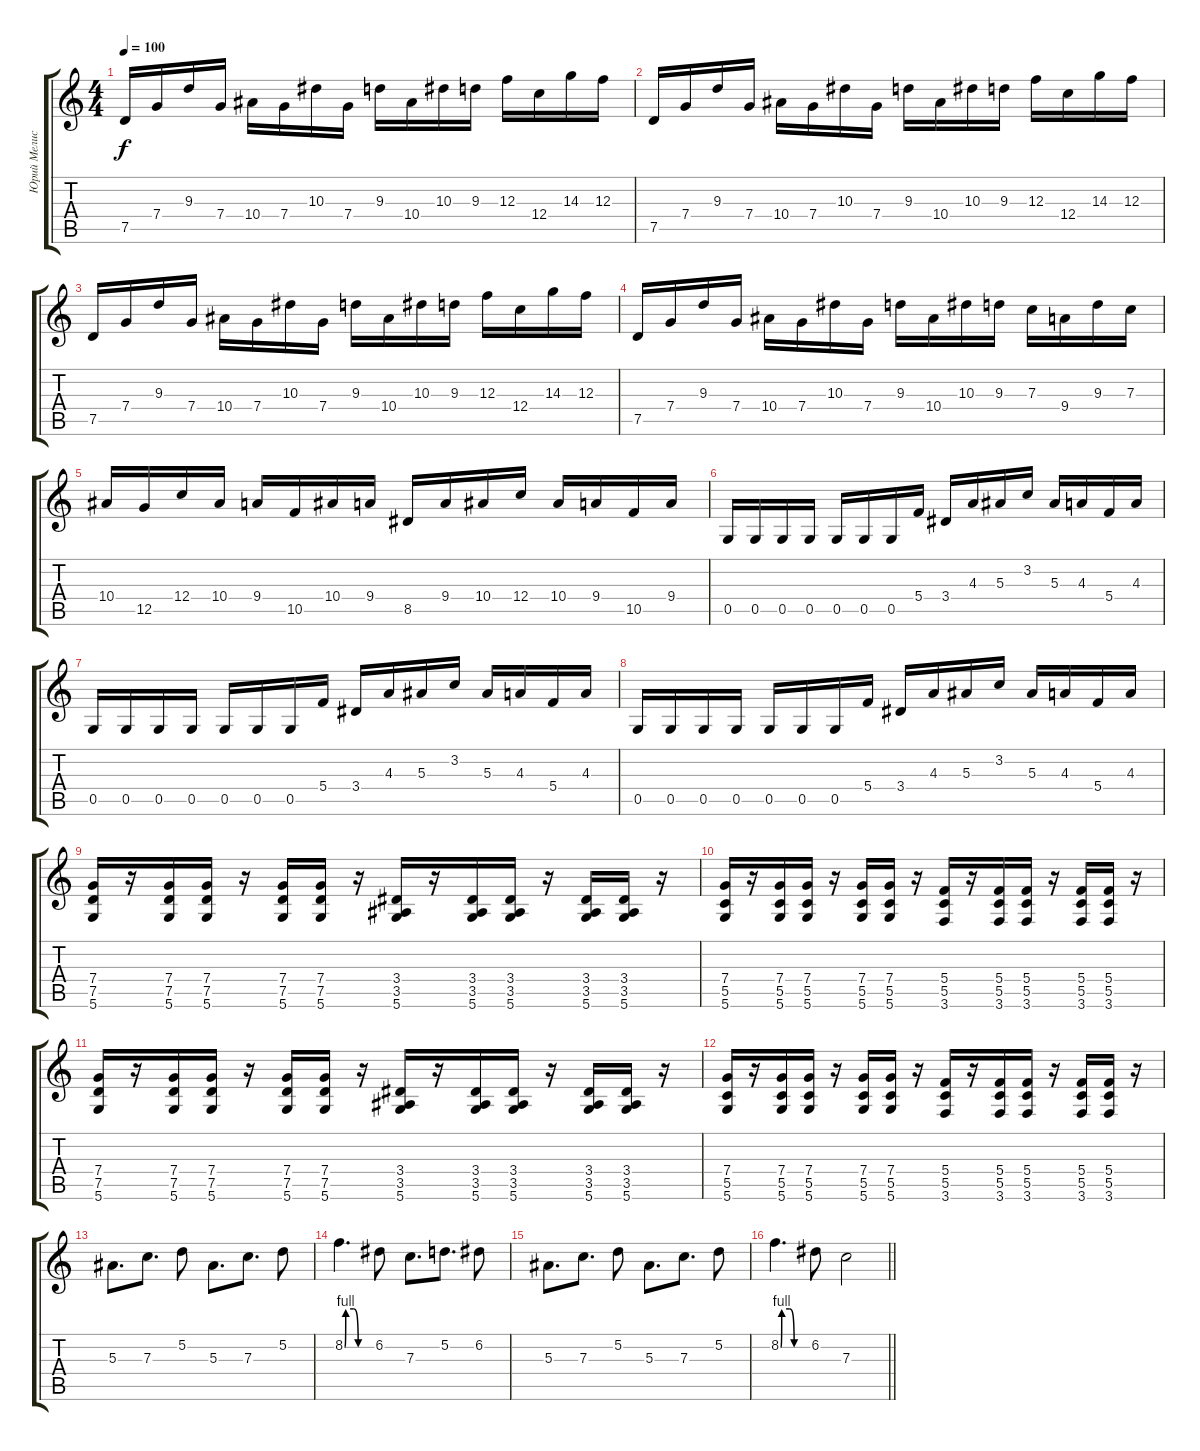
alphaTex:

\track ("Юрий Мелисов" "Юрий Мелис") {instrument distortionguitar}
\staff {score tabs}
\tuning (D4 A3 F3 C3 G2 D2) {hide}
\ts (4 4)
\tempo 100
\clef g2
\ks c
7.5.16{dy f} 7.4.16 9.3.16 7.4.16 10.4.16 7.4.16 10.3.16 7.4.16 9.3.16 10.4.16 10.3.16 9.3.16 12.3.16 12.4.16 14.3.16 12.3.16 |
7.5.16 7.4.16 9.3.16 7.4.16 10.4.16 7.4.16 10.3.16 7.4.16 9.3.16 10.4.16 10.3.16 9.3.16 12.3.16 12.4.16 14.3.16 12.3.16 |
7.5.16 7.4.16 9.3.16 7.4.16 10.4.16 7.4.16 10.3.16 7.4.16 9.3.16 10.4.16 10.3.16 9.3.16 12.3.16 12.4.16 14.3.16 12.3.16 |
7.5.16 7.4.16 9.3.16 7.4.16 10.4.16 7.4.16 10.3.16 7.4.16 9.3.16 10.4.16 10.3.16 9.3.16 7.3.16 9.4.16 9.3.16 7.3.16 |
10.4.16 12.5.16 12.4.16 10.4.16 9.4.16 10.5.16 10.4.16 9.4.16 8.5.16 9.4.16 10.4.16 12.4.16 10.4.16 9.4.16 10.5.16 9.4.16 |
0.5.16 0.5.16 0.5.16 0.5.16 0.5.16 0.5.16 0.5.16 5.4.16 3.4.16 4.3.16 5.3.16 3.2.16 5.3.16 4.3.16 5.4.16 4.3.16 |
0.5.16 0.5.16 0.5.16 0.5.16 0.5.16 0.5.16 0.5.16 5.4.16 3.4.16 4.3.16 5.3.16 3.2.16 5.3.16 4.3.16 5.4.16 4.3.16 |
0.5.16 0.5.16 0.5.16 0.5.16 0.5.16 0.5.16 0.5.16 5.4.16 3.4.16 4.3.16 5.3.16 3.2.16 5.3.16 4.3.16 5.4.16 4.3.16 |
(7.4 7.5 5.6).16 r.16 (7.4 7.5 5.6).16 (7.4 7.5 5.6).16 r.16 (7.4 7.5 5.6).16 (7.4 7.5 5.6).16 r.16 (3.4 3.5 5.6).16 r.16 (3.4 3.5 5.6).16 (3.4 3.5 5.6).16 r.16 (3.4 3.5 5.6).16 (3.4 3.5 5.6).16 r.16 |
(7.4 5.5 5.6).16 r.16 (7.4 5.5 5.6).16 (7.4 5.5 5.6).16 r.16 (7.4 5.5 5.6).16 (7.4 5.5 5.6).16 r.16 (5.4 5.5 3.6).16 r.16 (5.4 5.5 3.6).16 (5.4 5.5 3.6).16 r.16 (5.4 5.5 3.6).16 (5.4 5.5 3.6).16 r.16 |
(7.4 7.5 5.6).16 r.16 (7.4 7.5 5.6).16 (7.4 7.5 5.6).16 r.16 (7.4 7.5 5.6).16 (7.4 7.5 5.6).16 r.16 (3.4 3.5 5.6).16 r.16 (3.4 3.5 5.6).16 (3.4 3.5 5.6).16 r.16 (3.4 3.5 5.6).16 (3.4 3.5 5.6).16 r.16 |
(7.4 5.5 5.6).16 r.16 (7.4 5.5 5.6).16 (7.4 5.5 5.6).16 r.16 (7.4 5.5 5.6).16 (7.4 5.5 5.6).16 r.16 (5.4 5.5 3.6).16 r.16 (5.4 5.5 3.6).16 (5.4 5.5 3.6).16 r.16 (5.4 5.5 3.6).16 (5.4 5.5 3.6).16 r.16 |
5.3.8{d} 7.3.8{d} 5.2.8 5.3.8{d} 7.3.8{d} 5.2.8 |
8.2{be (custom 0 0 2 4 20 4 30 0 60 0)}.4{d} 6.2.8 7.3.8{d} 5.2.8{d} 6.2.8 |
5.3.8{d} 7.3.8{d} 5.2.8 5.3.8{d} 7.3.8{d} 5.2.8 |
\barLineRight lightlight
8.2{be (custom 0 0 2 4 20 4 30 0 60 0)}.4{d} 6.2.8 7.3.2
